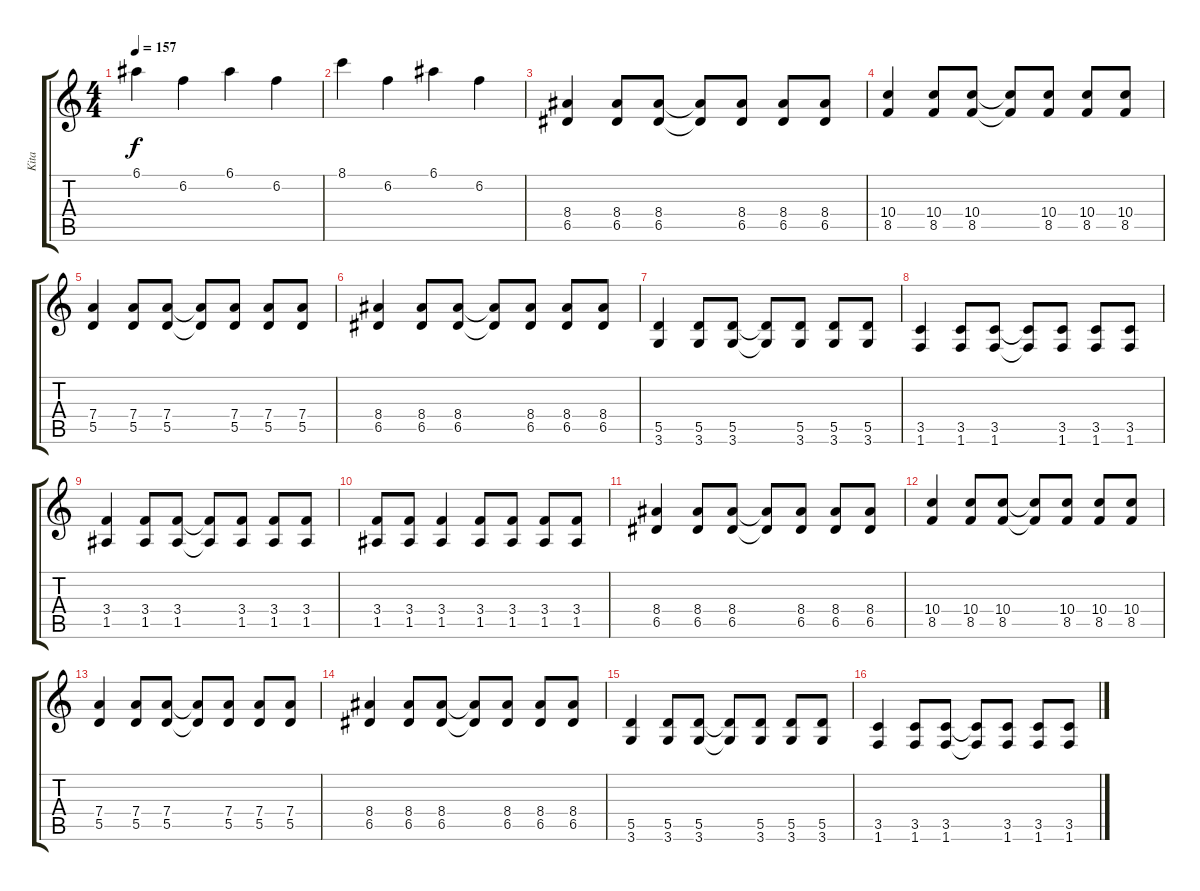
\track ("Kita" "Kita") {instrument electricguitarjazz}
\staff {score tabs}
\tuning (E4 B3 G3 D3 A2 E2) {hide}
\ts (4 4)
\tempo 157
\clef g2
\ks c
6.1.4{dy f} 6.2.4 6.1.4 6.2.4 |
8.1.4 6.2.4 6.1.4 6.2.4 |
(8.4 6.5).4{instrument overdrivenguitar} (8.4 6.5).8 (8.4 6.5).8 (8.4{t} 6.5{t}).8 (8.4 6.5).8 (8.4 6.5).8 (8.4 6.5).8 |
(10.4 8.5).4 (10.4 8.5).8 (10.4 8.5).8 (10.4{t} 8.5{t}).8 (10.4 8.5).8 (10.4 8.5).8 (10.4 8.5).8 |
(7.4 5.5).4 (7.4 5.5).8 (7.4 5.5).8 (7.4{t} 5.5{t}).8 (7.4 5.5).8 (7.4 5.5).8 (7.4 5.5).8 |
(8.4 6.5).4 (8.4 6.5).8 (8.4 6.5).8 (8.4{t} 6.5{t}).8 (8.4 6.5).8 (8.4 6.5).8 (8.4 6.5).8 |
(5.5 3.6).4 (5.5 3.6).8 (5.5 3.6).8 (5.5{t} 3.6{t}).8 (5.5 3.6).8 (5.5 3.6).8 (5.5 3.6).8 |
(3.5 1.6).4 (3.5 1.6).8 (3.5 1.6).8 (3.5{t} 1.6{t}).8 (3.5 1.6).8 (3.5 1.6).8 (3.5 1.6).8 |
(3.4 1.5).4 (3.4 1.5).8 (3.4 1.5).8 (3.4{t} 1.5{t}).8 (3.4 1.5).8 (3.4 1.5).8 (3.4 1.5).8 |
(3.4 1.5).8 (3.4 1.5).8 (3.4 1.5).4 (3.4 1.5).8 (3.4 1.5).8 (3.4 1.5).8 (3.4 1.5).8 |
(8.4 6.5).4 (8.4 6.5).8 (8.4 6.5).8 (8.4{t} 6.5{t}).8 (8.4 6.5).8 (8.4 6.5).8 (8.4 6.5).8 |
(10.4 8.5).4 (10.4 8.5).8 (10.4 8.5).8 (10.4{t} 8.5{t}).8 (10.4 8.5).8 (10.4 8.5).8 (10.4 8.5).8 |
(7.4 5.5).4 (7.4 5.5).8 (7.4 5.5).8 (7.4{t} 5.5{t}).8 (7.4 5.5).8 (7.4 5.5).8 (7.4 5.5).8 |
(8.4 6.5).4 (8.4 6.5).8 (8.4 6.5).8 (8.4{t} 6.5{t}).8 (8.4 6.5).8 (8.4 6.5).8 (8.4 6.5).8 |
(5.5 3.6).4 (5.5 3.6).8 (5.5 3.6).8 (5.5{t} 3.6{t}).8 (5.5 3.6).8 (5.5 3.6).8 (5.5 3.6).8 |
(3.5 1.6).4 (3.5 1.6).8 (3.5 1.6).8 (3.5{t} 1.6{t}).8 (3.5 1.6).8 (3.5 1.6).8 (3.5 1.6).8
